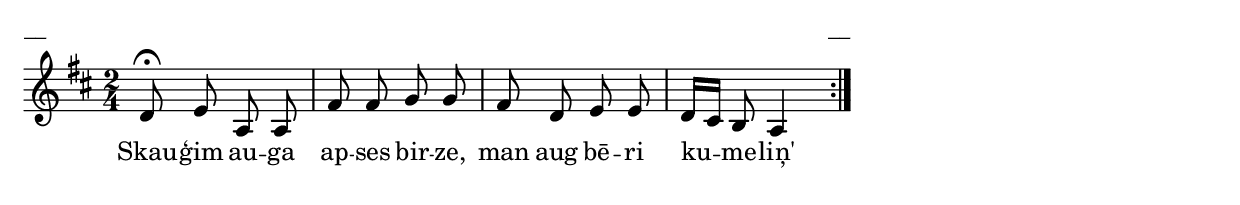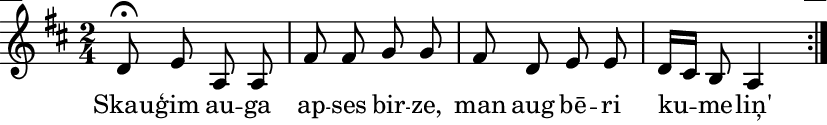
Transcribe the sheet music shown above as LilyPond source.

\version "2.13.18"
#(ly:set-option 'crop #t)

%\header {
%    title = "Skauģim auga apses birze",AA lapas
%}
\paper {
line-width = 14\cm
left-margin = 0.4\cm
between-system-padding = 0.1\cm
between-system-space = 0.1\cm
}
\layout {
indent = #0
ragged-last = ##f
}

voiceA = \relative c' {
\clef "treble"
\key d \major
\repeat volta 2 {
\time 2/4
d8\fermata e a, a |
fis'8 fis g g |
fis8 d e e |
d16[ cis] b8 a4 |
}
} 

lyricA = \lyricmode {
Skau -- ģim au -- ga ap -- ses bir -- ze, man aug bē -- ri ku -- me -- liņ'
} 

fullScore = <<
\new Staff {
<<
\new Voice = "voiceA" { \oneVoice \autoBeamOff \voiceA }
\new Lyrics \lyricsto "voiceA" \lyricA
>>
}
>>

\score {
\fullScore
\header { piece = "__" opus = "__" }
}
\markup { \with-color #(x11-color 'white) \sans \smaller "__" }
\score {
\unfoldRepeats
\fullScore
\midi {
\context { \Staff \remove "Staff_performer" }
\context { \Voice \consists "Staff_performer" }
}
}


